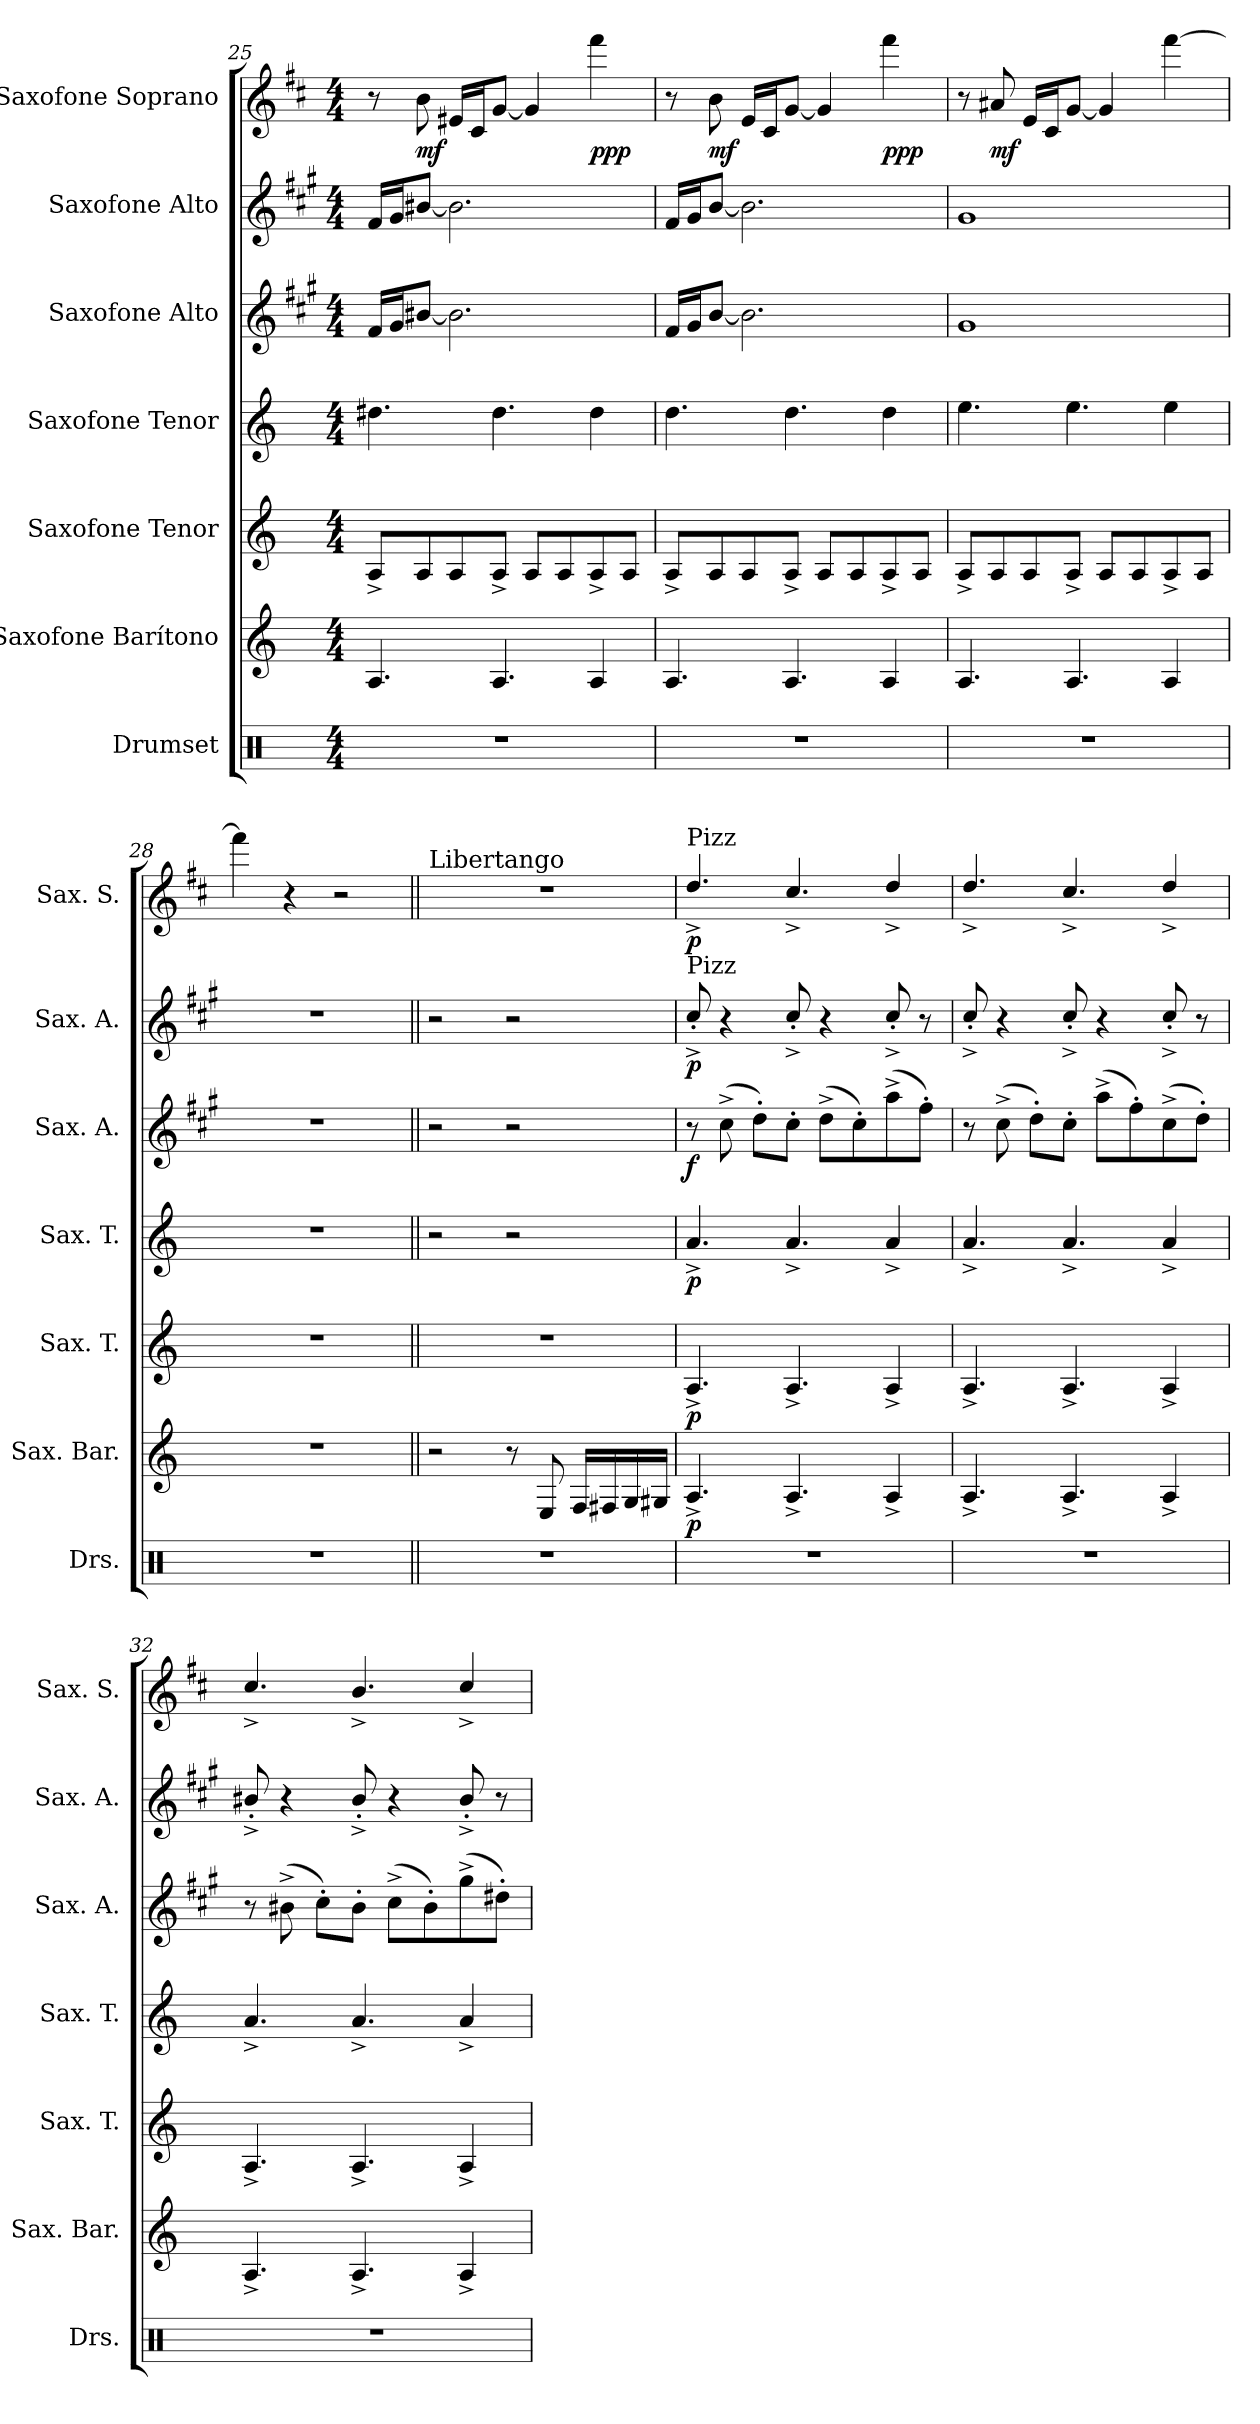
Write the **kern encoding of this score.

**kern	**kern	**dynam	**kern	**dynam	**kern	**dynam	**kern	**dynam	**kern	**dynam	**kern	**dynam
*part7	*part6	*part6	*part5	*part5	*part4	*part4	*part3	*part3	*part2	*part2	*part1	*part1
*staff7	*staff6	*staff6	*staff5	*staff5	*staff4	*staff4	*staff3	*staff3	*staff2	*staff2	*staff1	*staff1
*I"Drumset	*I"Saxofone Barítono	*	*I"Saxofone Tenor	*	*I"Saxofone Tenor	*	*I"Saxofone Alto	*	*I"Saxofone Alto	*	*I"Saxofone Soprano	*
*I'Drs.	*I'Sax. Bar.	*	*I'Sax. T.	*	*I'Sax. T.	*	*I'Sax. A.	*	*I'Sax. A.	*	*I'Sax. S.	*
!!LO:PB:g=z
*clefX	*clefG2	*	*clefG2	*	*clefG2	*	*clefG2	*	*clefG2	*	*clefG2	*
*	*ITrd12c21	*	*ITrd8c14	*	*ITrd8c14	*	*ITrd5c9	*	*ITrd5c9	*	*ITrd1c2	*
*k[]	*k[]	*	*k[]	*	*k[]	*	*k[]	*	*k[]	*	*k[]	*
*M4/4	*M4/4	*	*M4/4	*	*M4/4	*	*M4/4	*	*M4/4	*	*M4/4	*
=25	=25	=25	=25	=25	=25	=25	=25	=25	=25	=25	=25	=25
1r	4.AA/	.	8AA^/L	.	4.d#X\	.	16A/LL	.	16A/LL	.	8r	.
.	.	.	.	.	.	.	16B/J	.	16B/J	.	.	.
!	!	!	!	!	!	!	!	!	!	!	!	!LO:DY:b
.	.	.	8AA/	.	.	.	[8d#X/J	.	[8d#X/J	.	8a\	mf
.	.	.	8AA/	.	.	.	2.d#\]	.	2.d#\]	.	16d#X/LL	.
.	.	.	.	.	.	.	.	.	.	.	16B/J	.
.	4.AA/	.	8AA^/J	.	4.d#\	.	.	.	.	.	[8f/J	.
.	.	.	8AA/L	.	.	.	.	.	.	.	4f/]	.
.	.	.	8AA/	.	.	.	.	.	.	.	.	.
!	!	!	!	!	!	!	!	!	!	!	!	!LO:DY:b
.	4AA/	.	8AA^/	.	4d#\	.	.	.	.	.	4eee\	ppp
.	.	.	8AA/J	.	.	.	.	.	.	.	.	.
=26	=26	=26	=26	=26	=26	=26	=26	=26	=26	=26	=26	=26
1r	4.AA/	.	8AA^/L	.	4.d\	.	16A/LL	.	16A/LL	.	8r	.
.	.	.	.	.	.	.	16B/J	.	16B/J	.	.	.
!	!	!	!	!	!	!	!	!	!	!	!	!LO:DY:b
.	.	.	8AA/	.	.	.	[8d/J	.	[8d/J	.	8a\	mf
.	.	.	8AA/	.	.	.	2.d\]	.	2.d\]	.	16d/LL	.
.	.	.	.	.	.	.	.	.	.	.	16B/J	.
.	4.AA/	.	8AA^/J	.	4.d\	.	.	.	.	.	[8f/J	.
.	.	.	8AA/L	.	.	.	.	.	.	.	4f/]	.
.	.	.	8AA/	.	.	.	.	.	.	.	.	.
!	!	!	!	!	!	!	!	!	!	!	!	!LO:DY:b
.	4AA/	.	8AA^/	.	4d\	.	.	.	.	.	4eee\	ppp
.	.	.	8AA/J	.	.	.	.	.	.	.	.	.
=27	=27	=27	=27	=27	=27	=27	=27	=27	=27	=27	=27	=27
1r	4.AA/	.	8AA^/L	.	4.e\	.	1B	.	1B	.	8r	.
!	!	!	!	!	!	!	!	!	!	!	!	!LO:DY:b
.	.	.	8AA/	.	.	.	.	.	.	.	8g#X/	mf
.	.	.	8AA/	.	.	.	.	.	.	.	16d/LL	.
.	.	.	.	.	.	.	.	.	.	.	16B/J	.
.	4.AA/	.	8AA^/J	.	4.e\	.	.	.	.	.	[8f/J	.
.	.	.	8AA/L	.	.	.	.	.	.	.	4f/]	.
.	.	.	8AA/	.	.	.	.	.	.	.	.	.
.	4AA/	.	8AA^/	.	4e\	.	.	.	.	.	[4eee\	.
.	.	.	8AA/J	.	.	.	.	.	.	.	.	.
!!LO:PB:g=z
=28	=28	=28	=28	=28	=28	=28	=28	=28	=28	=28	=28	=28
1r	1r	.	1r	.	1r	.	1r	.	1r	.	4eee\]	.
.	.	.	.	.	.	.	.	.	.	.	4r	.
.	.	.	.	.	.	.	.	.	.	.	2r	.
=29||	=29||	=29||	=29||	=29||	=29||	=29||	=29||	=29||	=29||	=29||	=29||	=29||
*	*	*	*	*	*	*	*	*	*	*	*MM160	*
!	!	!	!	!	!	!	!	!	!	!	!LO:TX:a:t=Libertango	!
1r	2r	.	1r	.	2r	.	2r	.	2r	.	1r	.
.	8r	.	.	.	2r	.	2r	.	2r	.	.	.
.	8EE/	.	.	.	.	.	.	.	.	.	.	.
.	16FF/LL	.	.	.	.	.	.	.	.	.	.	.
.	16FF#X/	.	.	.	.	.	.	.	.	.	.	.
.	16GG/	.	.	.	.	.	.	.	.	.	.	.
.	16GG#X/JJ	.	.	.	.	.	.	.	.	.	.	.
=30	=30	=30	=30	=30	=30	=30	=30	=30	=30	=30	=30	=30
!	!	!	!	!	!	!	!	!	!	!	!LO:TX:a:t=Pizz	!
!	!	!	!	!	!	!	!	!	!LO:TX:a:t=Pizz	!	!	!
!	!	!LO:DY:b	!	!LO:DY:b	!	!LO:DY:b	!	!LO:DY:b	!	!LO:DY:b	!	!LO:DY:b
1r	4.AA^/	p	4.AA^/	p	4.A^/	p	8r	f	8e'^/	p	4.cc^/	p
.	.	.	.	.	.	.	(8e^\	.	4r	.	.	.
.	.	.	.	.	.	.	8f'\L)	.	.	.	.	.
.	4.AA^/	.	4.AA^/	.	4.A^/	.	8e'\J	.	8e'^/	.	4.b^/	.
.	.	.	.	.	.	.	(8f^\L	.	4r	.	.	.
.	.	.	.	.	.	.	8e'\)	.	.	.	.	.
.	4AA^/	.	4AA^/	.	4A^/	.	(8cc^\	.	8e'^/	.	4cc^/	.
.	.	.	.	.	.	.	8a'\J)	.	8r	.	.	.
=31	=31	=31	=31	=31	=31	=31	=31	=31	=31	=31	=31	=31
1r	4.AA^/	.	4.AA^/	.	4.A^/	.	8r	.	8e'^/	.	4.cc^/	.
.	.	.	.	.	.	.	(8e^\	.	4r	.	.	.
.	.	.	.	.	.	.	8f'\L)	.	.	.	.	.
.	4.AA^/	.	4.AA^/	.	4.A^/	.	8e'\J	.	8e'^/	.	4.b^/	.
.	.	.	.	.	.	.	(8cc^\L	.	4r	.	.	.
.	.	.	.	.	.	.	8a'\)	.	.	.	.	.
.	4AA^/	.	4AA^/	.	4A^/	.	(8e^\	.	8e'^/	.	4cc^/	.
.	.	.	.	.	.	.	8f'\J)	.	8r	.	.	.
!!LO:PB:g=z
=32	=32	=32	=32	=32	=32	=32	=32	=32	=32	=32	=32	=32
1r	4.AA^/	.	4.AA^/	.	4.A^/	.	8r	.	8d#X'^/	.	4.b^/	.
.	.	.	.	.	.	.	(8d#X^\	.	4r	.	.	.
.	.	.	.	.	.	.	8e'\L)	.	.	.	.	.
.	4.AA^/	.	4.AA^/	.	4.A^/	.	8d#'\J	.	8d#'^/	.	4.a^/	.
.	.	.	.	.	.	.	(8e^\L	.	4r	.	.	.
.	.	.	.	.	.	.	8d#'\)	.	.	.	.	.
.	4AA^/	.	4AA^/	.	4A^/	.	(8b^\	.	8d#'^/	.	4b^/	.
.	.	.	.	.	.	.	8f#X'\J)	.	8r	.	.	.
=	=	=	=	=	=	=	=	=	=	=	=	=
*-	*-	*-	*-	*-	*-	*-	*-	*-	*-	*-	*-	*-
